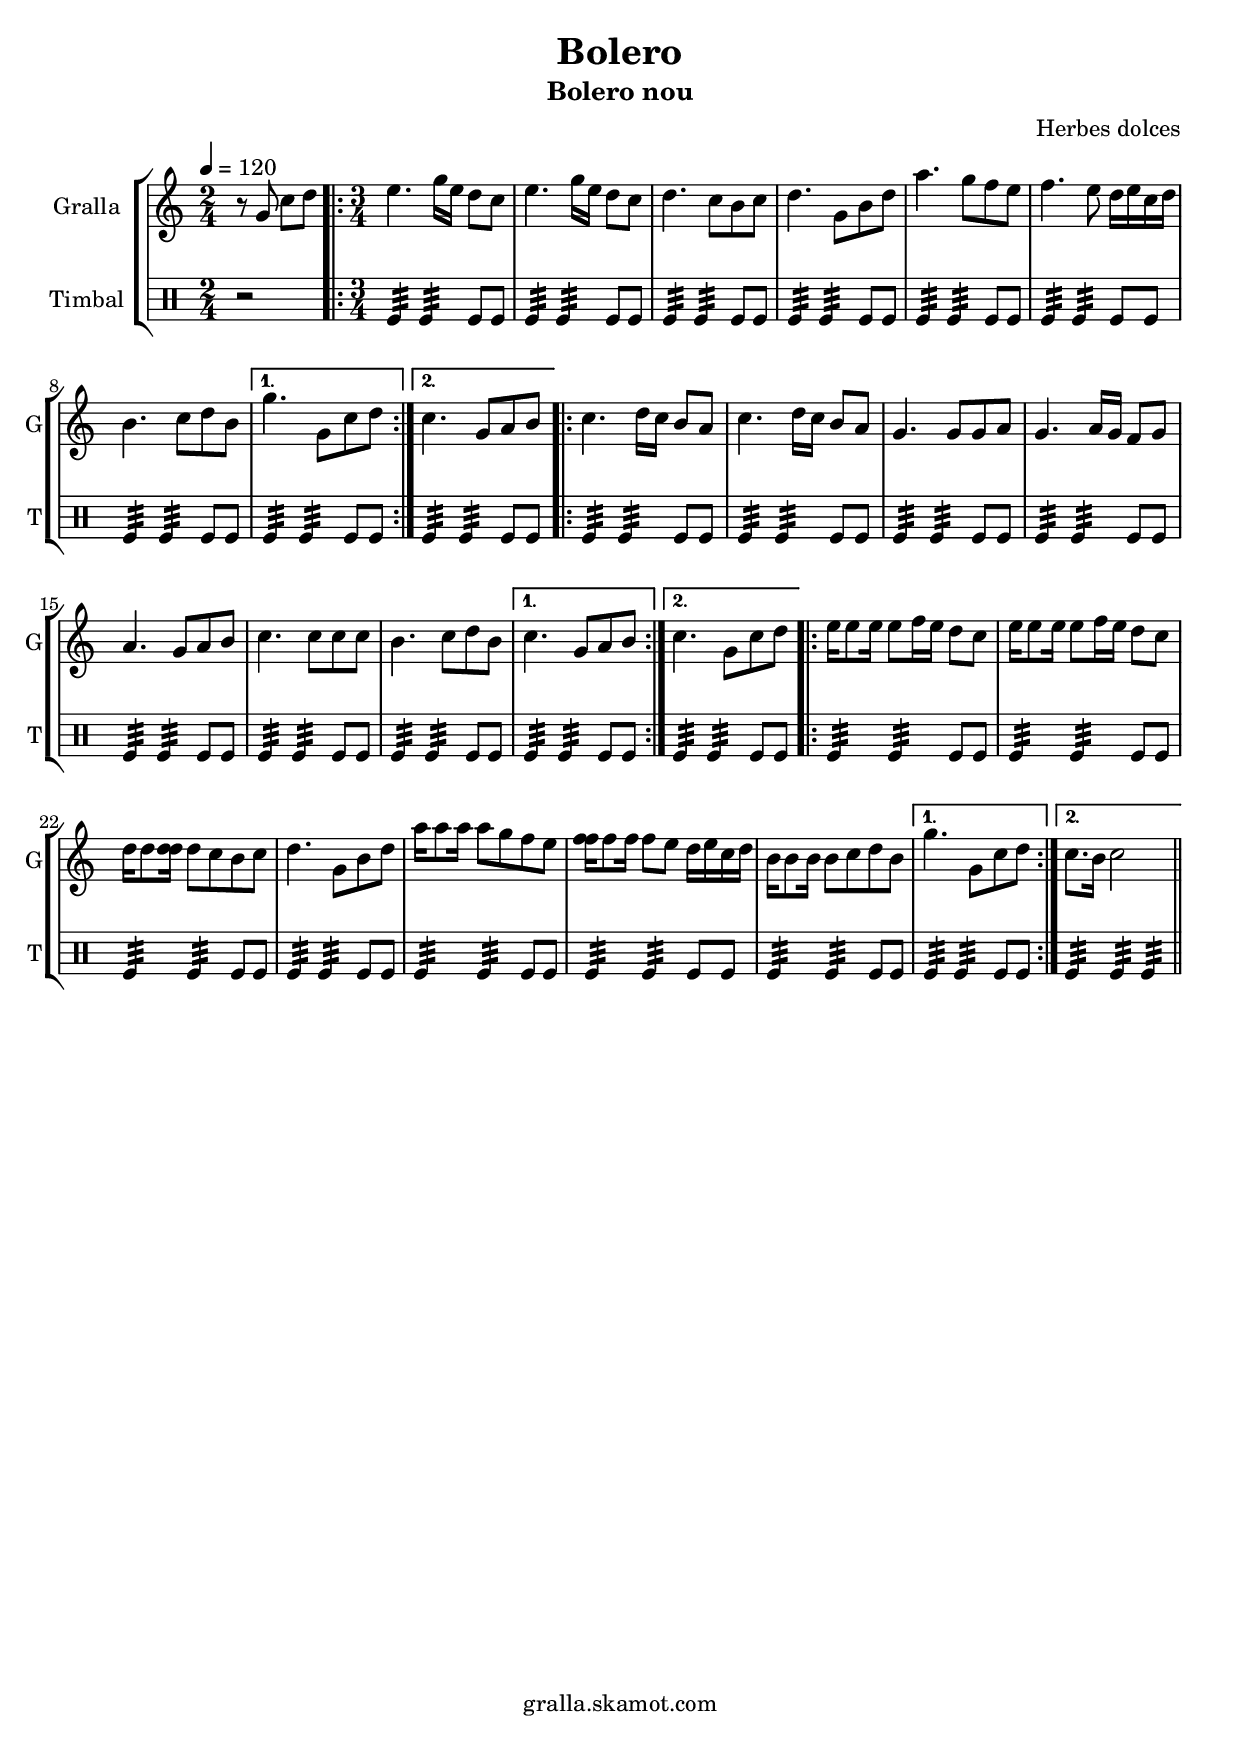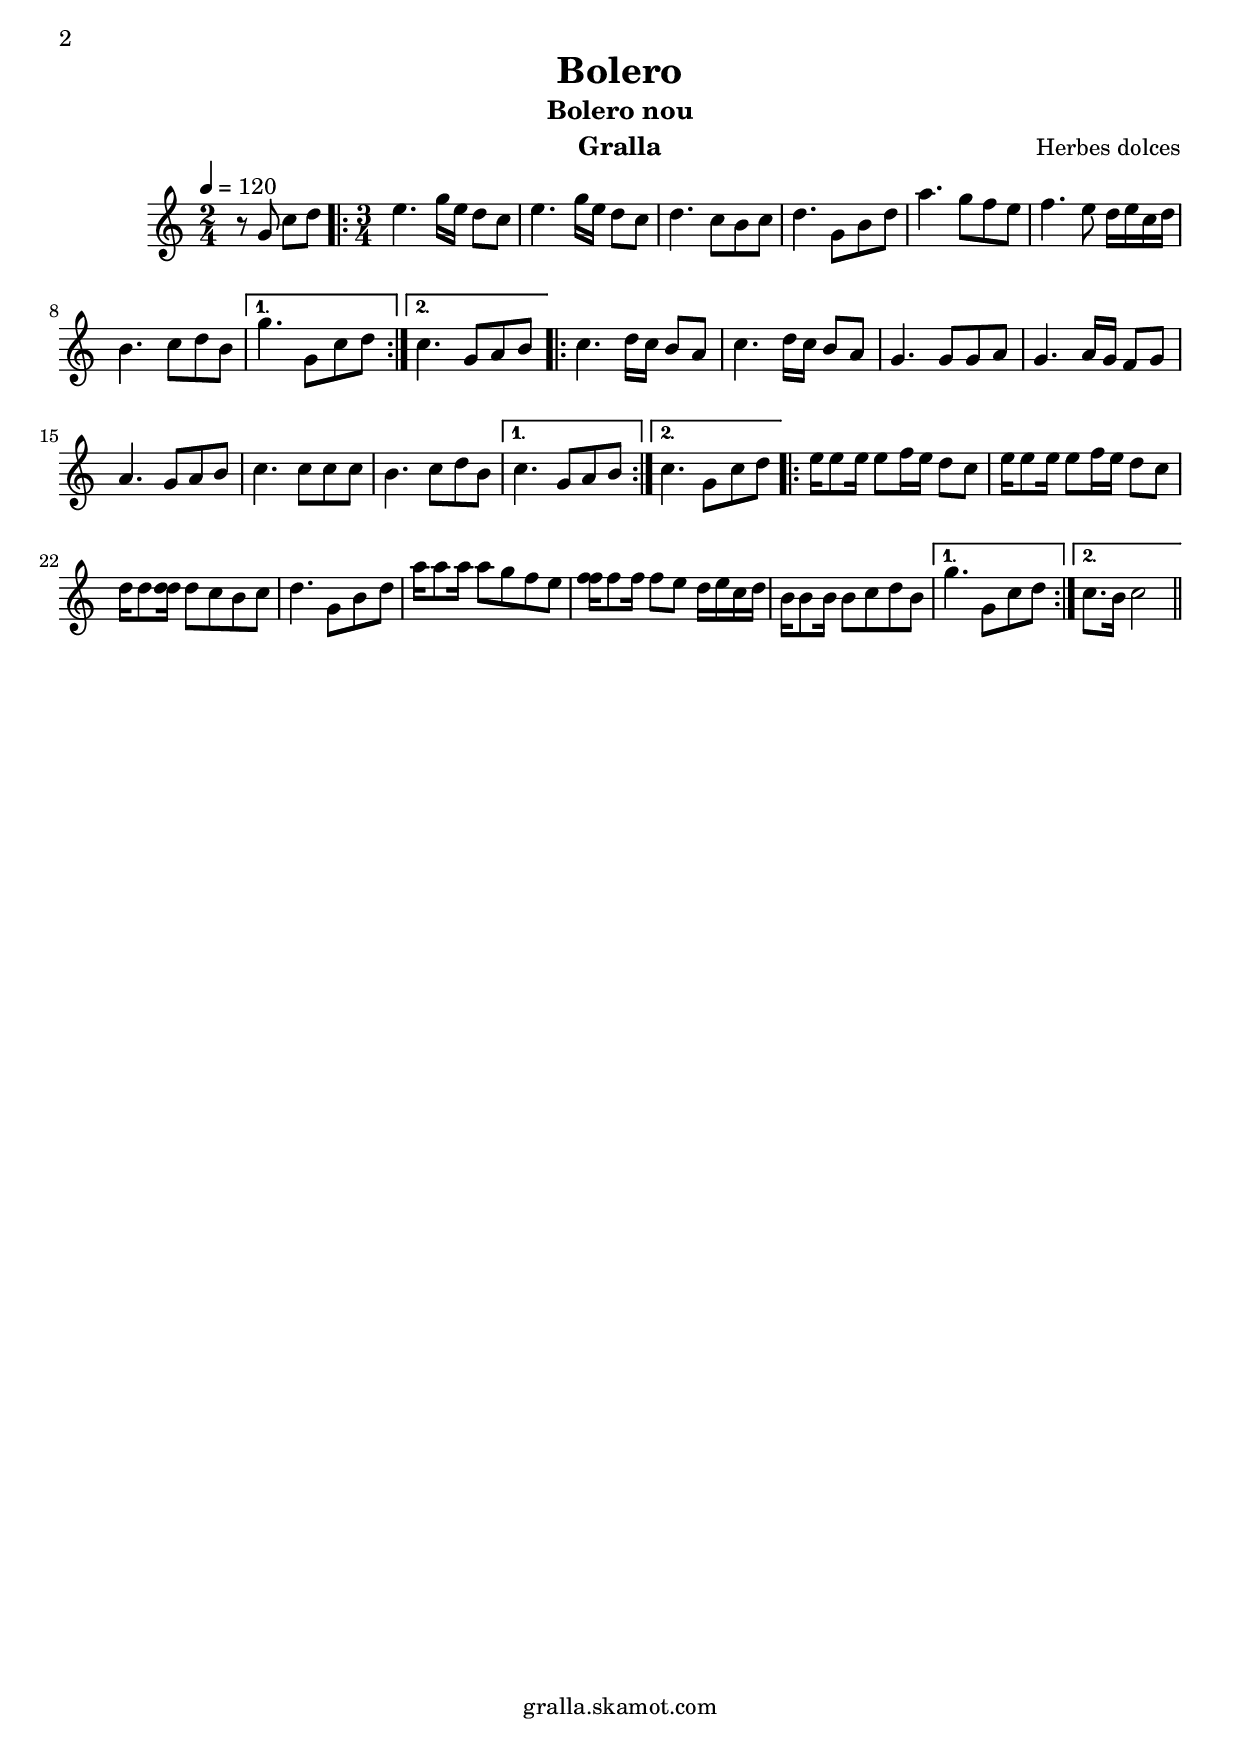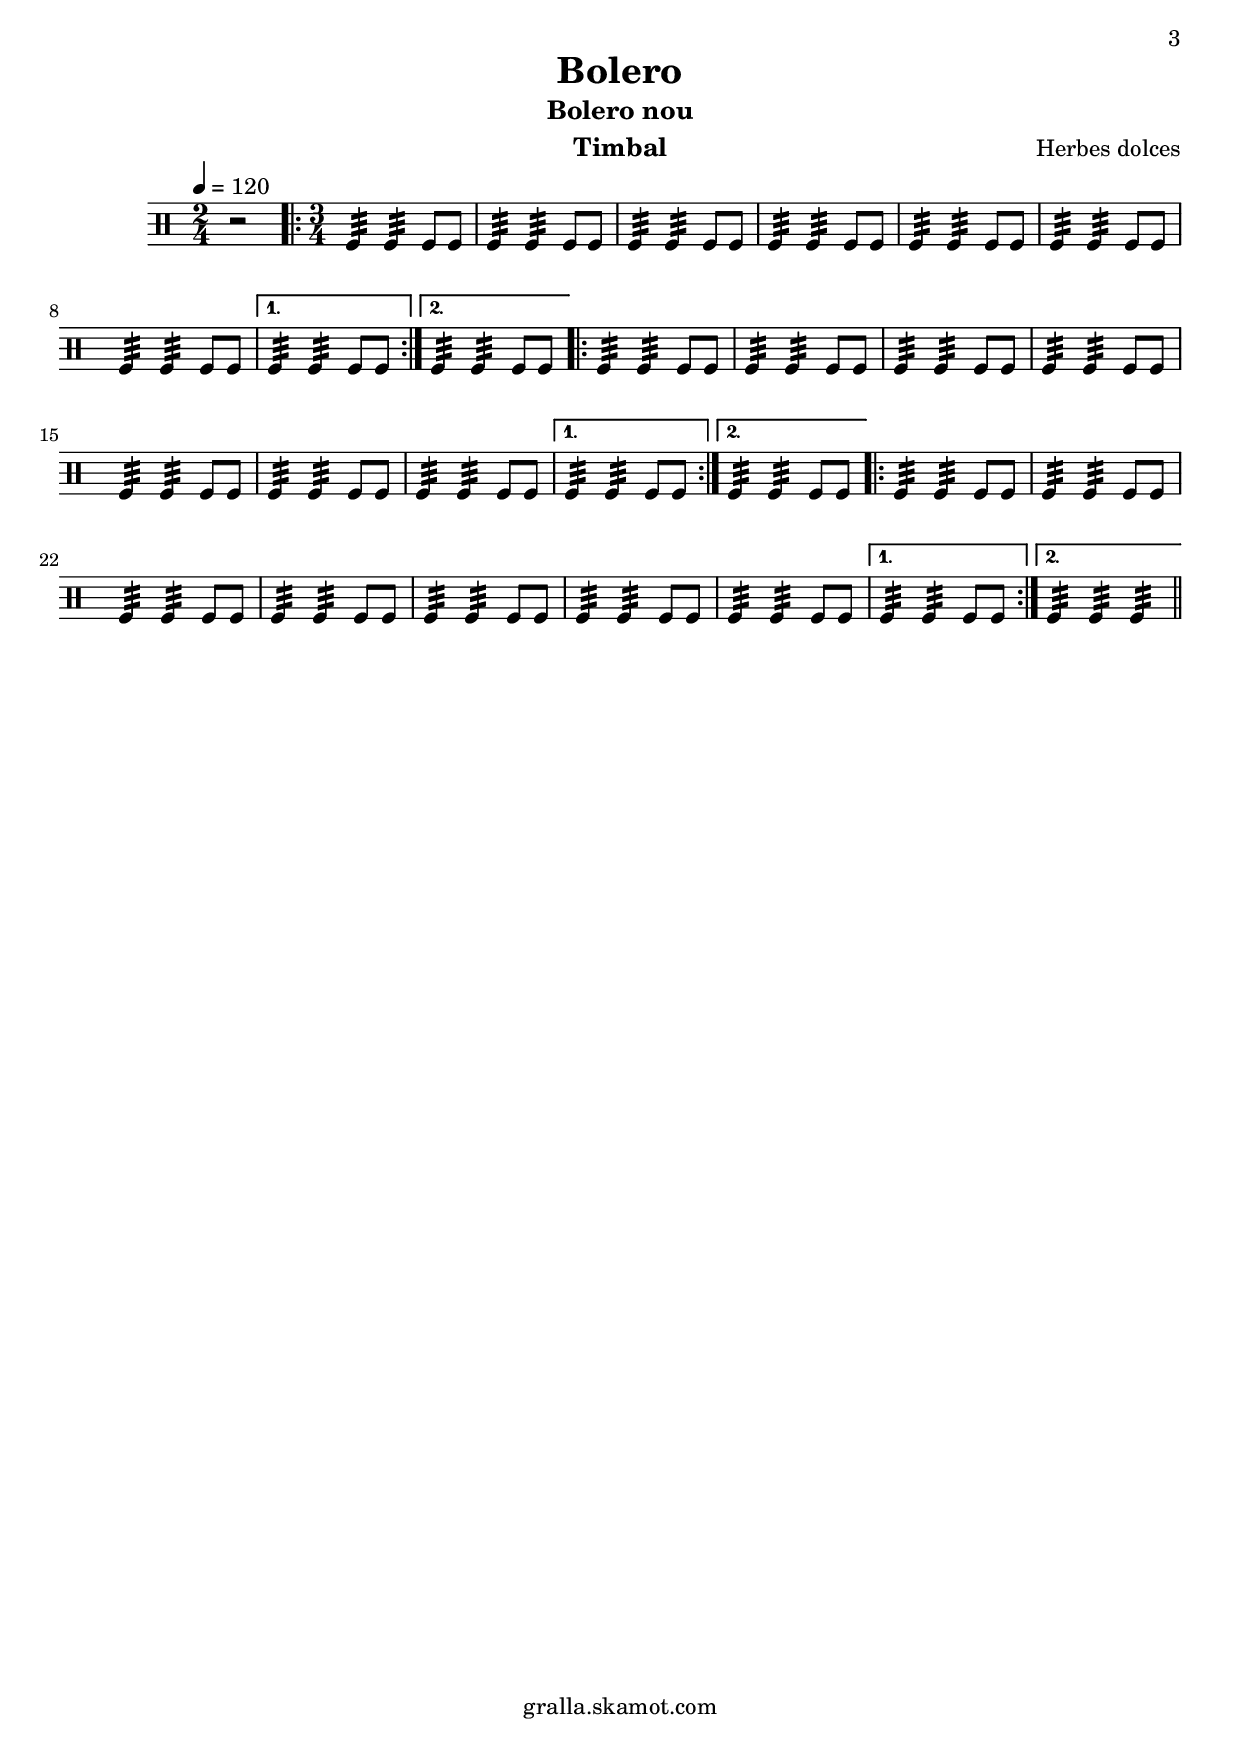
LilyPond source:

\version "2.16.2"

\header {
  dedication=""
  title="Bolero"
  subtitle="Bolero nou"
  subsubtitle=""
  poet=""
  meter=""
  piece=""
  composer="Herbes dolces"
  arranger=""
  opus=""
  instrument=""
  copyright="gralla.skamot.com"
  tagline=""
}

liniaroAa =
\relative g'
{
  \tempo 4=120
  \clef treble
  \key c \major
  \time 2/4
  r8 g c d  |
  \time 3/4   \repeat volta 2 { e4. g16 e d8 c  |
  e4. g16 e d8 c  |
  d4. c8 b c  |
  %05
  d4. g,8 b d  |
  a'4. g8 f e  |
  f4. e8 d16 e c d  |
  b4. c8 d b }
  \alternative { { g'4. g,8 c d }
  %10
  { c4. g8 a b } }
  \repeat volta 2 { c4. d16 c b8 a  |
  c4. d16 c b8 a  |
  g4. g8 g a  |
  g4. a16 g f8 g  |
  %15
  a4. g8 a b  |
  c4. c8 c c  |
  b4. c8 d b }
  \alternative { { c4. g8 a b }
  { c4. g8 c d } }
  %20
  \repeat volta 2 { e16 e8 e16 e8 f16 e d8 c  |
  e16 e8 e16 e8 f16 e d8 c  |
  d16 d8 <d d>16 d8 c b c  |
  d4. g,8 b d  |
  a'16 a8 a16 a8 g f e  |
  %25
  <f f>16 f8 f16 f8 e d16 e c d  |
  b16 b8 b16 b8 c d b }
  \alternative { { g'4. g,8 c d }
  { c8. b16 c2 } } \bar "||"
}

liniaroAb =
\drummode
{
  \tempo 4=120
  \time 2/4
  r2  |
  \time 3/4   \repeat volta 2 { tomfl4:32 tomfl:32 tomfl8 tomfl  |
  tomfl4:32 tomfl:32 tomfl8 tomfl  |
  tomfl4:32 tomfl:32 tomfl8 tomfl  |
  %05
  tomfl4:32 tomfl:32 tomfl8 tomfl  |
  tomfl4:32 tomfl:32 tomfl8 tomfl  |
  tomfl4:32 tomfl:32 tomfl8 tomfl  |
  tomfl4:32 tomfl:32 tomfl8 tomfl }
  \alternative { { tomfl4:32 tomfl:32 tomfl8 tomfl }
  %10
  { tomfl4:32 tomfl:32 tomfl8 tomfl } }
  \repeat volta 2 { tomfl4:32 tomfl:32 tomfl8 tomfl  |
  tomfl4:32 tomfl:32 tomfl8 tomfl  |
  tomfl4:32 tomfl:32 tomfl8 tomfl  |
  tomfl4:32 tomfl:32 tomfl8 tomfl  |
  %15
  tomfl4:32 tomfl:32 tomfl8 tomfl  |
  tomfl4:32 tomfl:32 tomfl8 tomfl  |
  tomfl4:32 tomfl:32 tomfl8 tomfl }
  \alternative { { tomfl4:32 tomfl:32 tomfl8 tomfl }
  { tomfl4:32 tomfl:32 tomfl8 tomfl } }
  %20
  \repeat volta 2 { tomfl4:32 tomfl:32 tomfl8 tomfl  |
  tomfl4:32 tomfl:32 tomfl8 tomfl  |
  tomfl4:32 tomfl:32 tomfl8 tomfl  |
  tomfl4:32 tomfl:32 tomfl8 tomfl  |
  tomfl4:32 tomfl:32 tomfl8 tomfl  |
  %25
  tomfl4:32 tomfl:32 tomfl8 tomfl  |
  tomfl4:32 tomfl:32 tomfl8 tomfl }
  \alternative { { tomfl4:32 tomfl:32 tomfl8 tomfl }
  { tomfl4:32 tomfl:32 tomfl:32 } } \bar "||"
}

\bookpart {
  \score {
    \new StaffGroup {
      \override Score.RehearsalMark.self-alignment-X = #LEFT
      <<
        \new Staff \with {instrumentName = #"Gralla" shortInstrumentName = #"G"} \liniaroAa
        \new DrumStaff \with {instrumentName = #"Timbal" shortInstrumentName = #"T"} \liniaroAb
      >>
    }
    \layout {}
  }
  \score { \unfoldRepeats
    \new StaffGroup {
      \override Score.RehearsalMark.self-alignment-X = #LEFT
      <<
        \new Staff \with {instrumentName = #"Gralla" shortInstrumentName = #"G"} \liniaroAa
        \new DrumStaff \with {instrumentName = #"Timbal" shortInstrumentName = #"T"} \liniaroAb
      >>
    }
    \midi {
      \set Staff.midiInstrument = "oboe"
      \set DrumStaff.midiInstrument = "drums"
    }
  }
}

\bookpart {
  \header {instrument="Gralla"}
  \score {
    \new StaffGroup {
      \override Score.RehearsalMark.self-alignment-X = #LEFT
      <<
        \new Staff \liniaroAa
      >>
    }
    \layout {}
  }
  \score { \unfoldRepeats
    \new StaffGroup {
      \override Score.RehearsalMark.self-alignment-X = #LEFT
      <<
        \new Staff \liniaroAa
      >>
    }
    \midi {
      \set Staff.midiInstrument = "oboe"
      \set DrumStaff.midiInstrument = "drums"
    }
  }
}

\bookpart {
  \header {instrument="Timbal"}
  \score {
    \new StaffGroup {
      \override Score.RehearsalMark.self-alignment-X = #LEFT
      <<
        \new DrumStaff \liniaroAb
      >>
    }
    \layout {}
  }
  \score { \unfoldRepeats
    \new StaffGroup {
      \override Score.RehearsalMark.self-alignment-X = #LEFT
      <<
        \new DrumStaff \liniaroAb
      >>
    }
    \midi {
      \set Staff.midiInstrument = "oboe"
      \set DrumStaff.midiInstrument = "drums"
    }
  }
}

